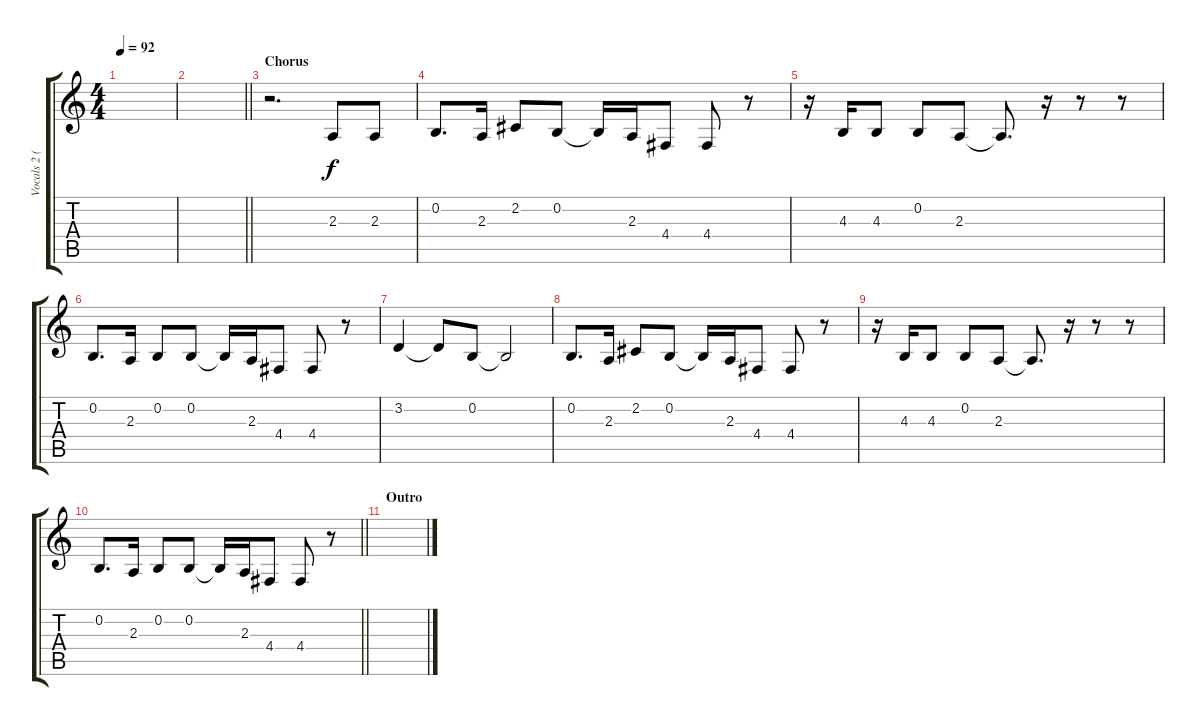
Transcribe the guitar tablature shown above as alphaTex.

\track ("Vocals 2 (Ryan Peake)" "Vocals 2 (") {instrument bassoon}
\staff {score tabs}
\tuning (E4 B3 G3 D3 A2 E2) {hide}
\ts (4 4)
\tempo 92
\clef g2
\ks c
|
\barLineRight lightlight
|
\section ("" "Chorus")
r.2{d} 2.3.8 2.3.8 |
0.2.8{d} 2.3.16 2.2.8 0.2.8 0.2{t}.16 2.3.16 4.4.8 4.4.8 r.8 |
r.16 4.3.16 4.3.8 0.2.8 2.3.8 2.3{t}.8{d} r.16 r.8 r.8 |
0.2.8{d} 2.3.16 0.2.8 0.2.8 0.2{t}.16 2.3.16 4.4.8 4.4.8 r.8 |
3.2.4 3.2{t}.8 0.2.8 0.2{t}.2 |
0.2.8{d} 2.3.16 2.2.8 0.2.8 0.2{t}.16 2.3.16 4.4.8 4.4.8 r.8 |
r.16 4.3.16 4.3.8 0.2.8 2.3.8 2.3{t}.8{d} r.16 r.8 r.8 |
\barLineRight lightlight
0.2.8{d} 2.3.16 0.2.8 0.2.8 0.2{t}.16 2.3.16 4.4.8 4.4.8 r.8 |
\section ("" "Outro")
